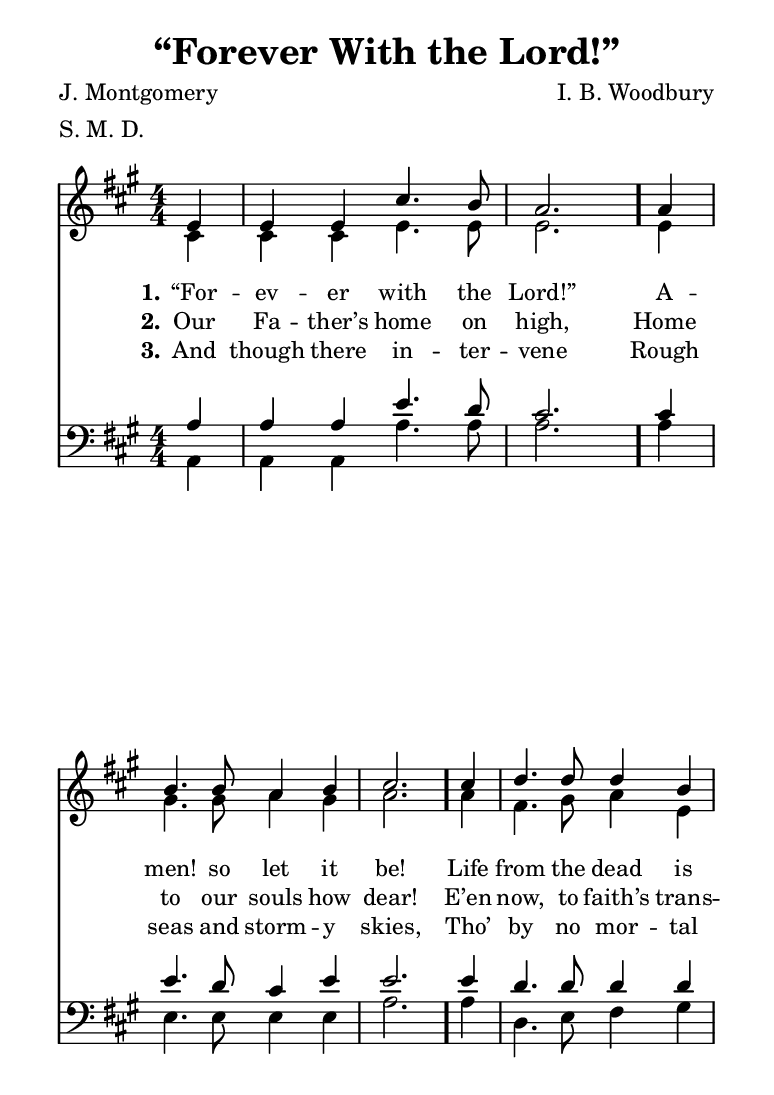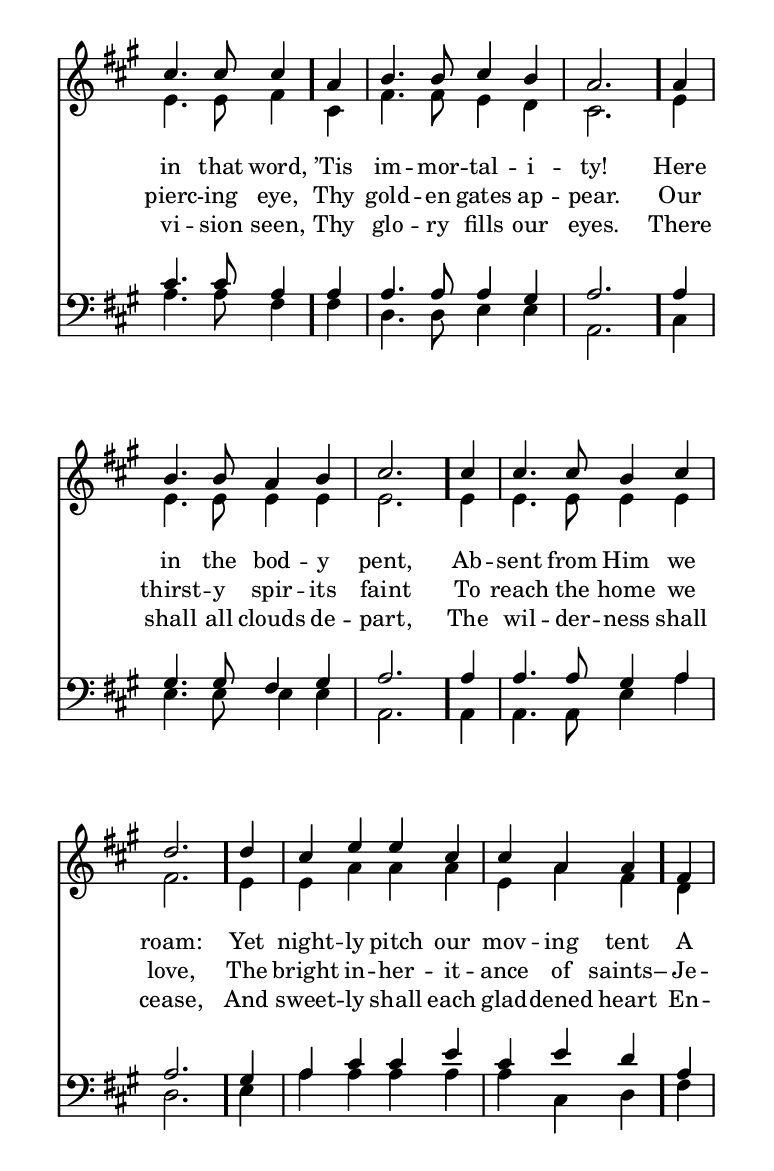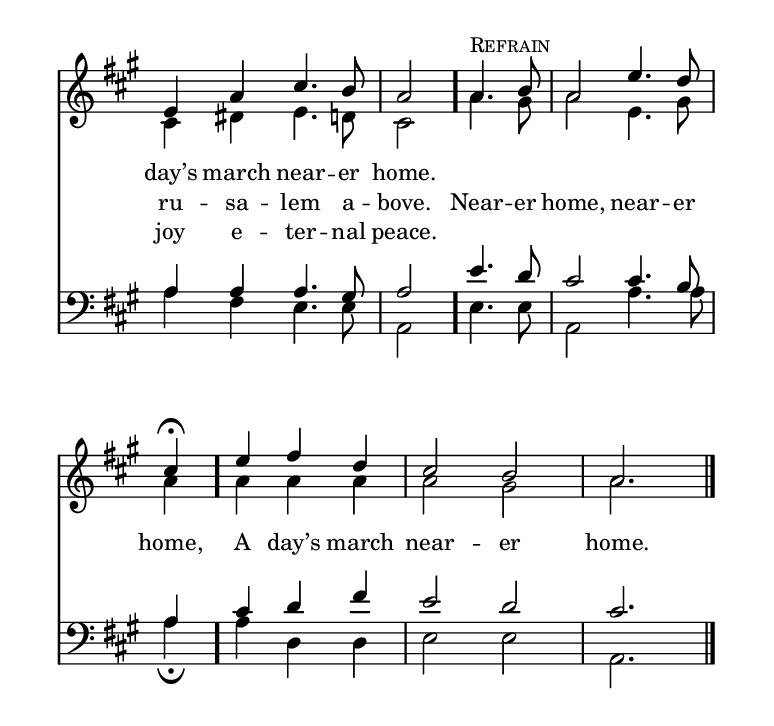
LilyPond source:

\include "common/global.ily"
\paper {
  \include "common/paper.ily"
}

\header{
  hymnnumber = "214"
  title = "“Forever With the Lord!”"
  tunename = "Nearer Home"
  meter = "S. M. D." % TODO "with Refrain" ?
  poet = "J. Montgomery"
  composer = "I. B. Woodbury"
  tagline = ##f
}

ta = { \tempo 4=120 }
tb = { \tempo 4=60 }

global = {
  \include "common/overrides.ily"
  \override Staff.TimeSignature.style = #'numbered
  \time 4/4
  \override Score.MetronomeMark.transparent = ##t % hide all fermata changes too
  \ta
  \key a \major
  \partial 4
  \autoBeamOff
}

patternA = { c4 | c c c'4. c8 | c2. }
patternB = { c4 | c4. c8 c4 c | c2. }
patternC = { c4 | c4. c8 c4 c | c4. c8 c4 }

notesSoprano = {
\global
\relative c' {

  e4 | e e cis'4. b8 | a2.
  a4 | b4. b8 a4 b | cis2.
  cis4 | d4. d8 d4 b | cis4. cis8 cis4
  \changePitch \patternB { a | b b cis b | a }
  \changePitch \patternB { a | b b a b | cis }
  \changePitch \patternB { cis | cis cis b cis | d }
  d4 | cis e e cis | cis a a
  fis4 | e a cis4. b8 | a2

  << s^\markup { \small \caps "Refrain" }
  { a4. b8 | a2 e'4. d8 | \tb cis4\fermata \ta } >>
  e4 fis d | cis2 b | a2.

  \bar "|."

}
}

notesAlto = {
\global
\relative e' {

  \changePitch \patternA { cis | cis cis e e | e }
  \changePitch \patternB { e | gis gis a gis | a }
  \changePitch \patternC { a | fis gis a e | e e fis }
  \changePitch \patternB { cis | fis fis e d | cis }
  \changePitch \patternB { e | e e e e | e }
  \changePitch \patternB { e | e e e e | fis }
  e4 | e a a a | e a fis
  d4 | cis dis e4. d8 | cis2

  a'4. gis8 | a2 e4. gis8 | a4
  a4 a a | a2 gis | a2.

}
}

notesTenor = {
\global
\relative a {

  \changePitch \patternA { a | a a e' d | cis }
  \changePitch \patternB { cis | e d cis e | e }
  \changePitch \patternC { e | d d d d | cis cis a }
  \changePitch \patternB { a | a a a gis | a }
  \changePitch \patternB { a | gis gis fis gis | a }
  \changePitch \patternB { a | a a gis a | a }
  gis4 | a cis cis e | cis e d
  a4 | a a a4. gis8 | a2

  e'4. d8 | cis2 cis4. b8 | a4
  cis4 d fis | e2 d | cis2.

}
}

notesBass = {
\global
\relative f, {

  \changePitch \patternA { a | a a a' a | a }
  \changePitch \patternB { a | e e e e | a }
  \changePitch \patternC { a | d, e fis gis | a a fis }
  \changePitch \patternB { fis | d d e e | a, }
  \changePitch \patternB { cis | e e e e | a, }
  \changePitch \patternB { a | a a e' a | d, }
  e4 | a a a a | a cis, d
  fis4 | a fis e4. e8 | a,2

  e'4. e8 | a,2 a'4. a8 | a4\fermata
  a4 d,4 d | e2 e | a,2.

}
}

Refrain = \lyricmode {

Near -- er home, near -- er home, \bar "."
A day’s march near -- er home. \bar "."

}

wordsA = \lyricmode {
\set stanza = "1."

“For -- ev -- er with the Lord!” \bar "."
A -- men! so let it be! \bar "."
Life from the dead is in that word, \bar "."
’Tis im -- mor -- tal -- i -- ty! \bar "."
Here in the bod -- y pent, \bar "."
Ab -- sent from Him we roam: \bar "."
Yet night -- ly pitch our mov -- ing tent \bar "."
A day’s march near -- er home. \bar "."

}

wordsB = \lyricmode {
\set stanza = "2."

Our Fa -- ther’s home on high,
Home to our souls how dear!
E’en now, to faith’s trans -- pierc -- ing eye,
Thy gold -- en gates ap -- pear.
Our thirst -- y spir -- its faint
To reach the home we love,
The bright in -- her -- it -- ance of saints–
Je -- ru -- sa -- lem a -- bove.

\Refrain

}

wordsC = \lyricmode {
\set stanza = "3."

And though there in -- ter -- vene
Rough seas and storm -- y skies,
Tho’ by no mor -- tal vi -- sion seen,
Thy glo -- ry fills our eyes.
There shall all clouds de -- part,
The wil -- der -- ness shall cease,
And sweet -- ly shall each glad -- dened heart
En -- joy e -- ter -- nal peace.

}

\score {
  \context ChoirStaff <<
    \context Staff = upper <<
      \set ChoirStaff.systemStartDelimiter = #'SystemStartBar
      \context Voice  = sopranos { \voiceOne << \notesSoprano >> }
      \context Voice  = altos { \voiceTwo << \notesAlto >> }
      \context Lyrics = one   \lyricsto sopranos \wordsA
      \context Lyrics = two   \lyricsto sopranos \wordsB
      \context Lyrics = three \lyricsto sopranos \wordsC
    >>
    \context Staff = men <<
      \clef bass
      \context Voice  = tenors { \voiceOne << \notesTenor >> }
      \context Voice  = basses { \voiceTwo << \notesBass >> }
    >>
  >>
  \layout {
    \include "common/layout.ily"
  }
  \midi{
    \include "common/midi.ily"
  }
}

\version "2.19.49"  % necessary for upgrading to future LilyPond versions.

% vi:set et ts=2 sw=2 ai nocindent syntax=lilypond:
